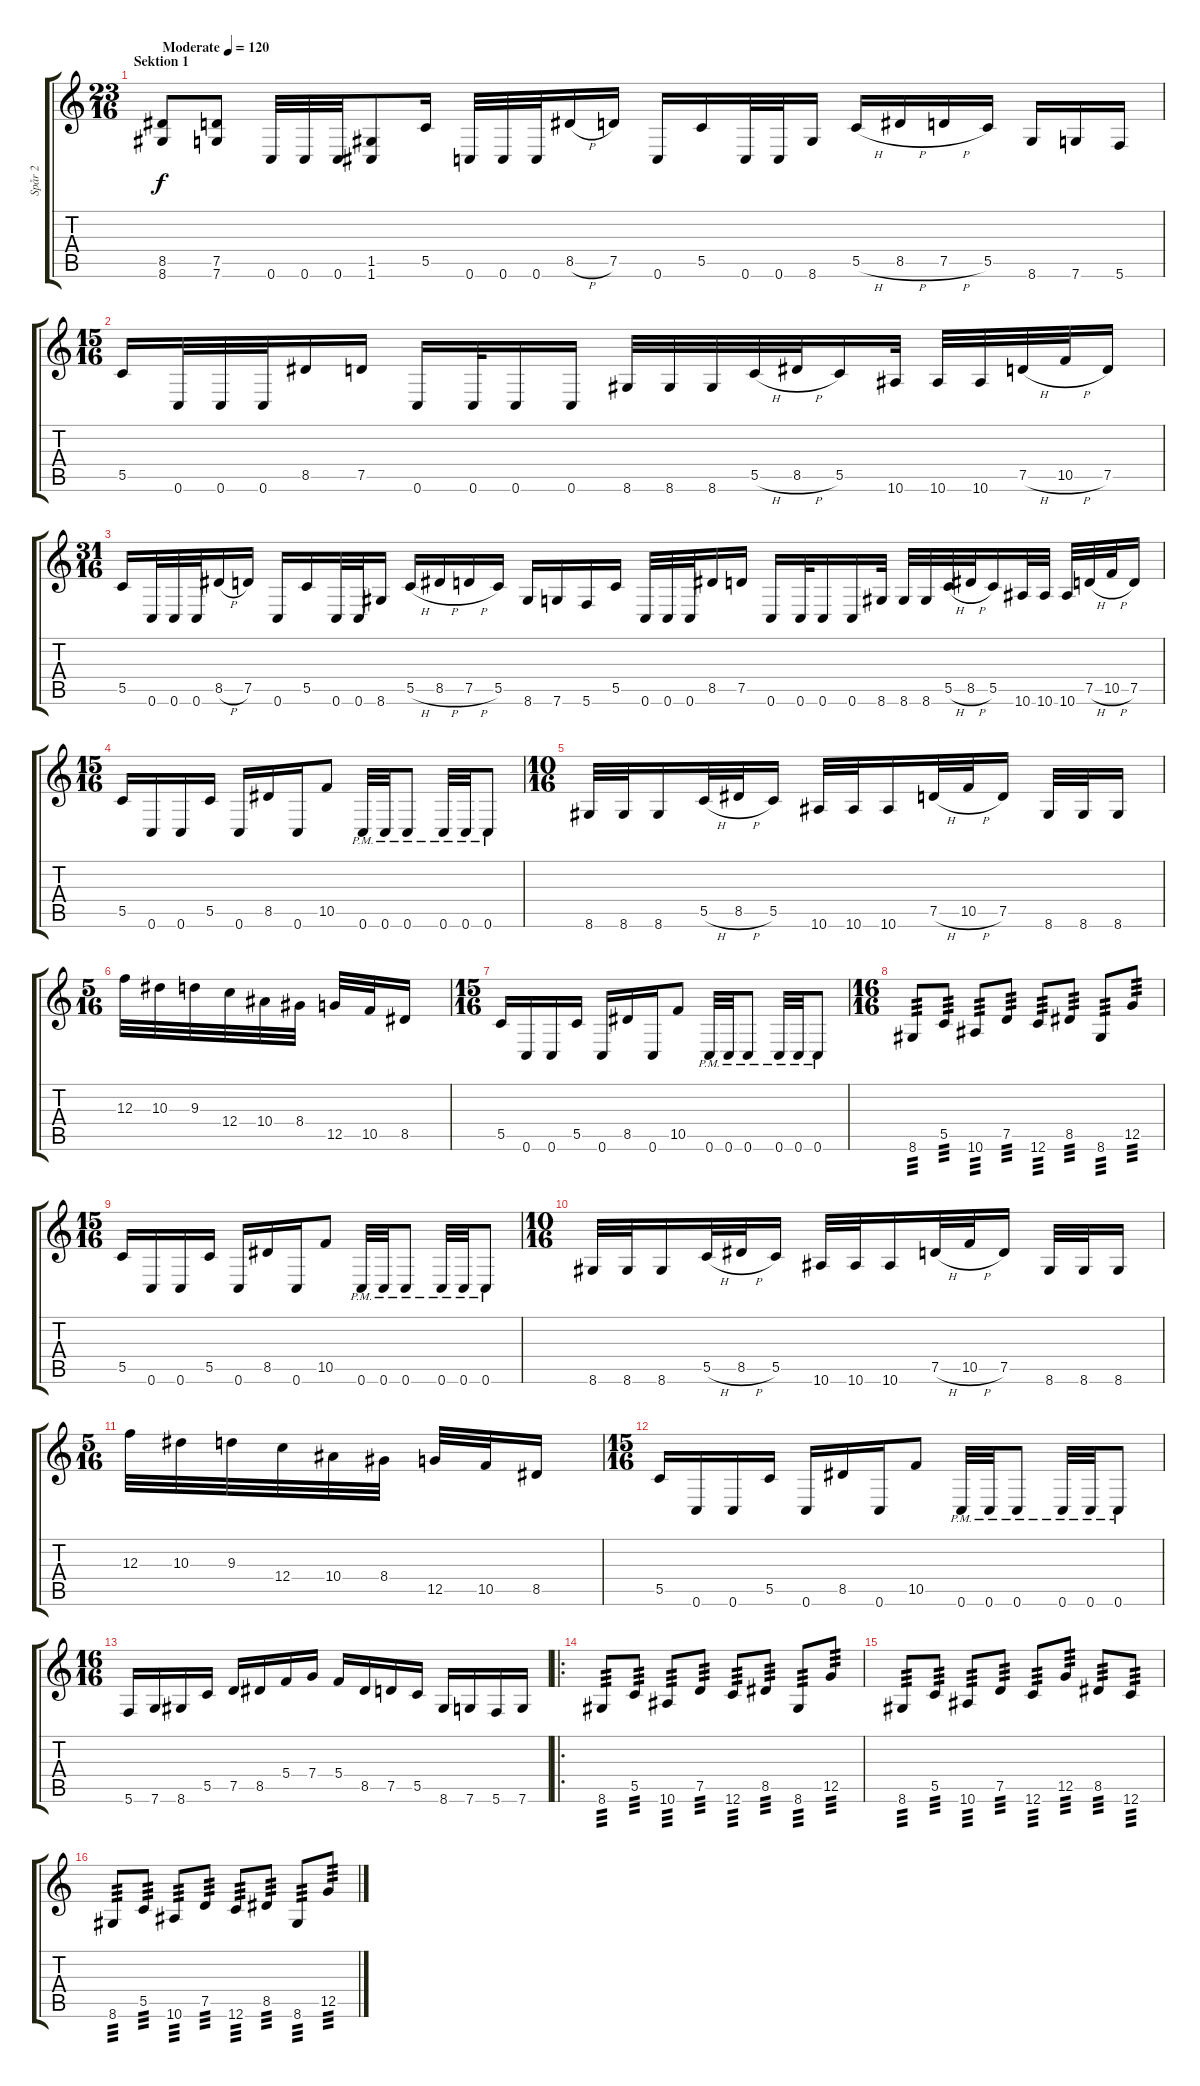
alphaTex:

\track ("Spår 2" "Spår 2") {instrument distortionguitar}
\staff {score tabs}
\tuning (D4 A3 F3 C3 G2 C2) {hide}
\ts (23 16)
\section ("" "Sektion 1")
\tempo (120 "Moderate")
\clef g2
\ks c
(8.5 8.6).8{dy f instrument distortionguitar} (7.5 7.6).8 0.6.32 0.6.32 0.6.32 (1.5 1.6).8 5.5.16 0.6.32 0.6.32 0.6.32 8.5{h}.16 7.5.16 0.6.16 5.5.16 0.6.32 0.6.32 8.6.16 5.5{h}.16 8.5{h}.16 7.5{h}.16 5.5.16 8.6.16 7.6.16 5.6.16 |
\ts (15 16)
5.5.16 0.6.32 0.6.32 0.6.32 8.5.16 7.5.16 0.6.16 0.6.32 0.6.16 0.6.16 8.6.32 8.6.32 8.6.32 5.5{h}.32 8.5{h}.32 5.5.16 10.6.32 10.6.32 10.6.32 7.5{h}.32 10.5{h}.32 7.5.16 |
\ts (31 16)
5.5.16 0.6.32 0.6.32 0.6.32 8.5{h}.16 7.5.16 0.6.16 5.5.16 0.6.32 0.6.32 8.6.16 5.5{h}.16 8.5{h}.16 7.5{h}.16 5.5.16 8.6.16 7.6.16 5.6.16 5.5.16 0.6.32 0.6.32 0.6.32 8.5.16 7.5.16 0.6.16 0.6.32 0.6.16 0.6.16 8.6.32 8.6.32 8.6.32 5.5{h}.32 8.5{h}.32 5.5.16 10.6.32 10.6.32 10.6.32 7.5{h}.32 10.5{h}.32 7.5.16 |
\ts (15 16)
5.5.16 0.6.16 0.6.16 5.5.16 0.6.16 8.5.16 0.6.16 10.5.8 0.6{pm}.32 0.6{pm}.32 0.6{pm}.8 0.6{pm}.32 0.6{pm}.32 0.6{pm}.8 |
\ts (10 16)
8.6.32 8.6.32 8.6.16 5.5{h}.32 8.5{h}.32 5.5.16 10.6.32 10.6.32 10.6.16 7.5{h}.32 10.5{h}.32 7.5.16 8.6.32 8.6.32 8.6.16 |
\ts (5 16)
12.3.32 10.3.32 9.3.32 12.4.32 10.4.32 8.4.32 12.5.32 10.5.32 8.5.16 |
\ts (15 16)
5.5.16 0.6.16 0.6.16 5.5.16 0.6.16 8.5.16 0.6.16 10.5.8 0.6{pm}.32 0.6{pm}.32 0.6{pm}.8 0.6{pm}.32 0.6{pm}.32 0.6{pm}.8 |
\ts (16 16)
8.6.8{tp 3} 5.5.8{tp 3} 10.6.8{tp 3} 7.5.8{tp 3} 12.6.8{tp 3} 8.5.8{tp 3} 8.6.8{tp 3} 12.5.8{tp 3} |
\ts (15 16)
5.5.16 0.6.16 0.6.16 5.5.16 0.6.16 8.5.16 0.6.16 10.5.8 0.6{pm}.32 0.6{pm}.32 0.6{pm}.8 0.6{pm}.32 0.6{pm}.32 0.6{pm}.8 |
\ts (10 16)
8.6.32 8.6.32 8.6.16 5.5{h}.32 8.5{h}.32 5.5.16 10.6.32 10.6.32 10.6.16 7.5{h}.32 10.5{h}.32 7.5.16 8.6.32 8.6.32 8.6.16 |
\ts (5 16)
12.3.32 10.3.32 9.3.32 12.4.32 10.4.32 8.4.32 12.5.32 10.5.32 8.5.16 |
\ts (15 16)
5.5.16 0.6.16 0.6.16 5.5.16 0.6.16 8.5.16 0.6.16 10.5.8 0.6{pm}.32 0.6{pm}.32 0.6{pm}.8 0.6{pm}.32 0.6{pm}.32 0.6{pm}.8 |
\ts (16 16)
5.6.16 7.6.16 8.6.16 5.5.16 7.5.16 8.5.16 5.4.16 7.4.16 5.4.16 8.5.16 7.5.16 5.5.16 8.6.16 7.6.16 5.6.16 7.6.16 |
\ro
8.6.8{tp 3} 5.5.8{tp 3} 10.6.8{tp 3} 7.5.8{tp 3} 12.6.8{tp 3} 8.5.8{tp 3} 8.6.8{tp 3} 12.5.8{tp 3} |
8.6.8{tp 3} 5.5.8{tp 3} 10.6.8{tp 3} 7.5.8{tp 3} 12.6.8{tp 3} 12.5.8{tp 3} 8.5.8{tp 3} 12.6.8{tp 3} |
8.6.8{tp 3} 5.5.8{tp 3} 10.6.8{tp 3} 7.5.8{tp 3} 12.6.8{tp 3} 8.5.8{tp 3} 8.6.8{tp 3} 12.5.8{tp 3}
